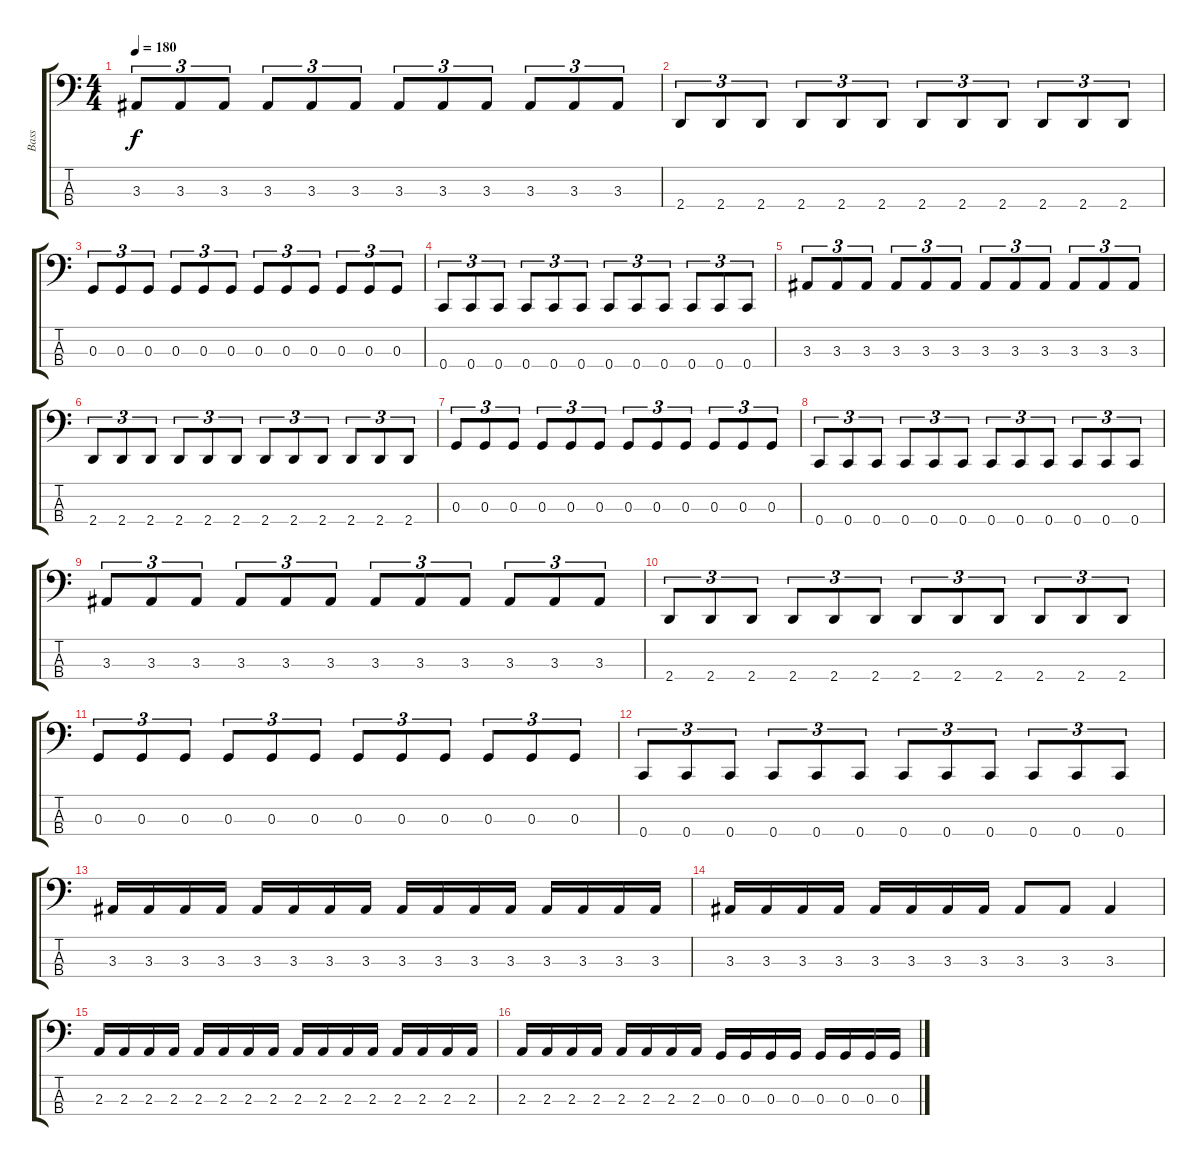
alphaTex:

\track ("Bass" "Bass") {instrument electricbasspick}
\staff {score tabs}
\tuning (F2 C2 G1 C1) {hide}
\ts (4 4)
\tempo 180
\clef f4
\ks c
3.3.8{tu (3 2) dy f} 3.3.8{tu (3 2)} 3.3.8{tu (3 2)} 3.3.8{tu (3 2)} 3.3.8{tu (3 2)} 3.3.8{tu (3 2)} 3.3.8{tu (3 2)} 3.3.8{tu (3 2)} 3.3.8{tu (3 2)} 3.3.8{tu (3 2)} 3.3.8{tu (3 2)} 3.3.8{tu (3 2)} |
2.4.8{tu (3 2)} 2.4.8{tu (3 2)} 2.4.8{tu (3 2)} 2.4.8{tu (3 2)} 2.4.8{tu (3 2)} 2.4.8{tu (3 2)} 2.4.8{tu (3 2)} 2.4.8{tu (3 2)} 2.4.8{tu (3 2)} 2.4.8{tu (3 2)} 2.4.8{tu (3 2)} 2.4.8{tu (3 2)} |
0.3.8{tu (3 2)} 0.3.8{tu (3 2)} 0.3.8{tu (3 2)} 0.3.8{tu (3 2)} 0.3.8{tu (3 2)} 0.3.8{tu (3 2)} 0.3.8{tu (3 2)} 0.3.8{tu (3 2)} 0.3.8{tu (3 2)} 0.3.8{tu (3 2)} 0.3.8{tu (3 2)} 0.3.8{tu (3 2)} |
0.4.8{tu (3 2)} 0.4.8{tu (3 2)} 0.4.8{tu (3 2)} 0.4.8{tu (3 2)} 0.4.8{tu (3 2)} 0.4.8{tu (3 2)} 0.4.8{tu (3 2)} 0.4.8{tu (3 2)} 0.4.8{tu (3 2)} 0.4.8{tu (3 2)} 0.4.8{tu (3 2)} 0.4.8{tu (3 2)} |
3.3.8{tu (3 2)} 3.3.8{tu (3 2)} 3.3.8{tu (3 2)} 3.3.8{tu (3 2)} 3.3.8{tu (3 2)} 3.3.8{tu (3 2)} 3.3.8{tu (3 2)} 3.3.8{tu (3 2)} 3.3.8{tu (3 2)} 3.3.8{tu (3 2)} 3.3.8{tu (3 2)} 3.3.8{tu (3 2)} |
2.4.8{tu (3 2)} 2.4.8{tu (3 2)} 2.4.8{tu (3 2)} 2.4.8{tu (3 2)} 2.4.8{tu (3 2)} 2.4.8{tu (3 2)} 2.4.8{tu (3 2)} 2.4.8{tu (3 2)} 2.4.8{tu (3 2)} 2.4.8{tu (3 2)} 2.4.8{tu (3 2)} 2.4.8{tu (3 2)} |
0.3.8{tu (3 2)} 0.3.8{tu (3 2)} 0.3.8{tu (3 2)} 0.3.8{tu (3 2)} 0.3.8{tu (3 2)} 0.3.8{tu (3 2)} 0.3.8{tu (3 2)} 0.3.8{tu (3 2)} 0.3.8{tu (3 2)} 0.3.8{tu (3 2)} 0.3.8{tu (3 2)} 0.3.8{tu (3 2)} |
0.4.8{tu (3 2)} 0.4.8{tu (3 2)} 0.4.8{tu (3 2)} 0.4.8{tu (3 2)} 0.4.8{tu (3 2)} 0.4.8{tu (3 2)} 0.4.8{tu (3 2)} 0.4.8{tu (3 2)} 0.4.8{tu (3 2)} 0.4.8{tu (3 2)} 0.4.8{tu (3 2)} 0.4.8{tu (3 2)} |
3.3.8{tu (3 2)} 3.3.8{tu (3 2)} 3.3.8{tu (3 2)} 3.3.8{tu (3 2)} 3.3.8{tu (3 2)} 3.3.8{tu (3 2)} 3.3.8{tu (3 2)} 3.3.8{tu (3 2)} 3.3.8{tu (3 2)} 3.3.8{tu (3 2)} 3.3.8{tu (3 2)} 3.3.8{tu (3 2)} |
2.4.8{tu (3 2)} 2.4.8{tu (3 2)} 2.4.8{tu (3 2)} 2.4.8{tu (3 2)} 2.4.8{tu (3 2)} 2.4.8{tu (3 2)} 2.4.8{tu (3 2)} 2.4.8{tu (3 2)} 2.4.8{tu (3 2)} 2.4.8{tu (3 2)} 2.4.8{tu (3 2)} 2.4.8{tu (3 2)} |
0.3.8{tu (3 2)} 0.3.8{tu (3 2)} 0.3.8{tu (3 2)} 0.3.8{tu (3 2)} 0.3.8{tu (3 2)} 0.3.8{tu (3 2)} 0.3.8{tu (3 2)} 0.3.8{tu (3 2)} 0.3.8{tu (3 2)} 0.3.8{tu (3 2)} 0.3.8{tu (3 2)} 0.3.8{tu (3 2)} |
0.4.8{tu (3 2)} 0.4.8{tu (3 2)} 0.4.8{tu (3 2)} 0.4.8{tu (3 2)} 0.4.8{tu (3 2)} 0.4.8{tu (3 2)} 0.4.8{tu (3 2)} 0.4.8{tu (3 2)} 0.4.8{tu (3 2)} 0.4.8{tu (3 2)} 0.4.8{tu (3 2)} 0.4.8{tu (3 2)} |
3.3.16 3.3.16 3.3.16 3.3.16 3.3.16 3.3.16 3.3.16 3.3.16 3.3.16 3.3.16 3.3.16 3.3.16 3.3.16 3.3.16 3.3.16 3.3.16 |
3.3.16 3.3.16 3.3.16 3.3.16 3.3.16 3.3.16 3.3.16 3.3.16 3.3.8 3.3.8 3.3.4 |
2.3.16 2.3.16 2.3.16 2.3.16 2.3.16 2.3.16 2.3.16 2.3.16 2.3.16 2.3.16 2.3.16 2.3.16 2.3.16 2.3.16 2.3.16 2.3.16 |
2.3.16 2.3.16 2.3.16 2.3.16 2.3.16 2.3.16 2.3.16 2.3.16 0.3.16 0.3.16 0.3.16 0.3.16 0.3.16 0.3.16 0.3.16 0.3.16
